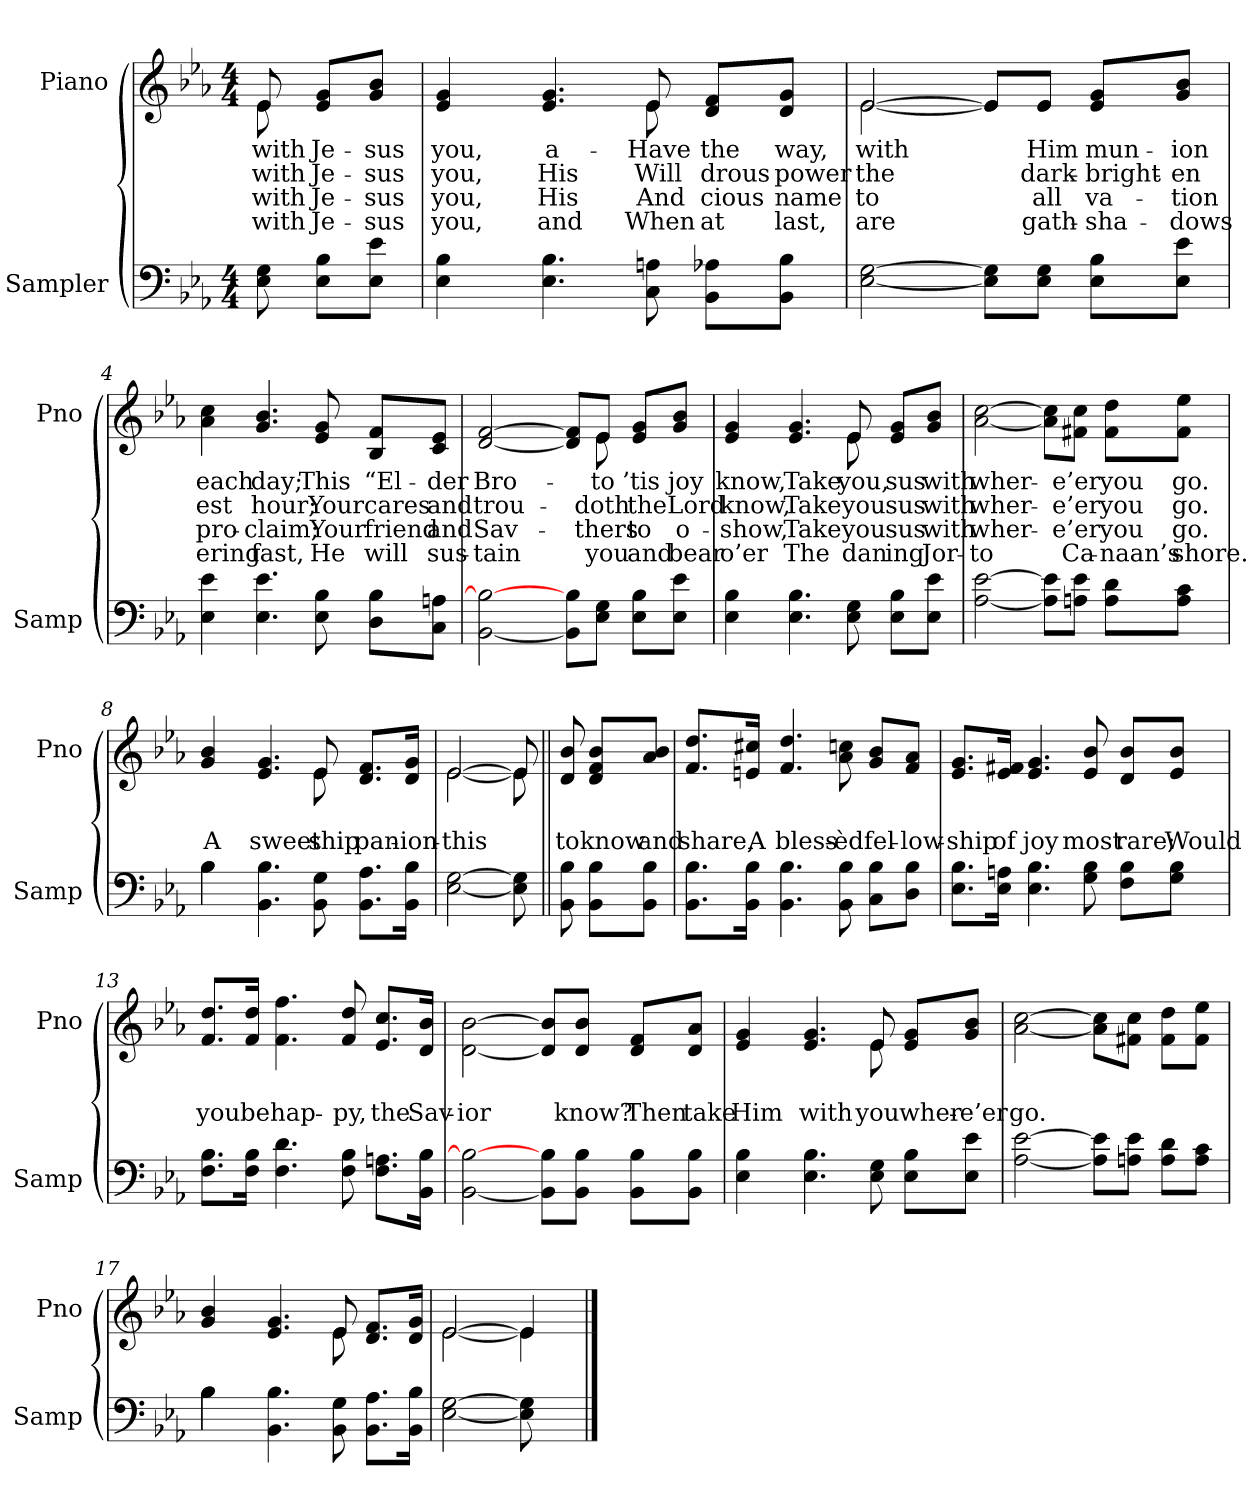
**kern	**kern	**text	**text	**text	**text
*part2	*part1	*part1	*part1	*part1	*part1
*staff2	*staff1	*staff1	*staff1	*staff1	*staff1
*I"Sampler	*I"Piano	*	*	*	*
*I'Samp	*I'Pno	*	*	*	*
*clefF4	*clefG2	*	*	*	*
*k[b-e-a-]	*k[b-e-a-]	*	*	*	*
*E-:	*E-:	*	*	*	*
*M4/4	*M4/4	*	*	*	*
=1	=1	=1	=1	=1	=1
*	*^	*	*	*	*
8E- 8G	8e-/	8e-	with	with	with	with
8E-\ 8B-\L	8e-/ 8g/L	4ryy	Je-	Je-	Je-	Je-
8E-\ 8e-\J	8g/ 8b-/J	.	-sus	-sus	-sus	-sus
=2	=2	=2	=2	=2	=2	=2
4E- 4B-	4e- 4g	8ryy	you,	you,	you,	you,
*	*v	*v	*	*	*	*
4.E- 4.B-	4.e- 4.g	a-	His	His	and
*	*^	*	*	*	*
8C 8An	8e-/	8e-	Have	Will	And	When
8BB-\ 8A-X\L	8d/ 8f/L	4ryy	the	-drous	-cious	at
8BB-\ 8B-\J	8d/ 8g/J	.	way,	power	name	last,
=3	=3	=3	=3	=3	=3	=3
[2E- [2G	[2e-/	[2e-	with	the	to	are
8E-]\ 8G]\L	8e-/L]	8e-/L]	.	.	.	.
8E-\ 8G\J	8e-/J	8e-/J	Him	dark-	all	gath-
8E-\ 8B-\L	8e-/ 8g/L	4ryy	-mun-	bright-	-va-	sha-
8E-\ 8e-\J	8g/ 8b-/J	.	-ion	-en	-tion	-dows
*	*v	*v	*	*	*	*
=4	=4	=4	=4	=4	=4
4E- 4e-	4a- 4cc	each	-est	pro-	-ering
4.E- 4.e-	4.g 4.b-	day;	hour;	-claim;	fast,
8E- 8B-	8e- 8g	This	Your	Your	He
8D\ 8B-\L	8B-/ 8f/L	“El-	cares	friend	will
8C\ 8An\J	8c/ 8e-/J	-der	and	and	sus-
=5	=5	=5	=5	=5	=5
*	*^	*	*	*	*
[2BB- 2B-_	[2d [2f	8ryy	Bro-	trou-	Sav-	-tain
*	*v	*v	*	*	*	*
8BB-]\ 8B-\L	8d]/ 8f]/L	.	.	.	.
*	*^	*	*	*	*
8E-\ 8G\J	8e-/J	8e-	to	doth	-thers	you
8E-\ 8B-\L	8e-/ 8g/L	4ryy	’tis	the	to	and
8E-\ 8e-\J	8g/ 8b-/J	.	joy	Lord	o-	bear
=6	=6	=6	=6	=6	=6	=6
4E- 4B-	4e- 4g	8ryy	know,	know,	show,	o’er
*	*v	*v	*	*	*	*
4.E- 4.B-	4.e- 4.g	Take	Take	Take	The
*	*^	*	*	*	*
8E- 8G	8e-/	8e-	you,	you	you	-dan
8E-\ 8B-\L	8e-/ 8g/L	4ryy	-sus	-sus	-sus	-ing
8E-\ 8e-\J	8g/ 8b-/J	.	with	with	with	Jor-
*	*v	*v	*	*	*	*
=7	=7	=7	=7	=7	=7
[2A- [2e-	[2a- [2cc	wher-	wher-	wher-	to
8A-]\ 8e-]\L	8a-]\ 8cc]\L	.	.	.	.
8An\ 8e-\J	8f#X\ 8cc\J	-e’er	-e’er	-e’er	Ca-
8A\ 8d\L	8f#\ 8dd\L	you	you	you	-naan’s
8A\ 8c\J	8f#\ 8ee-\J	go.	go.	go.	shore.
=8	=8	=8	=8	=8	=8
*^	*^	*	*	*	*
4B-\	4B-	4g 4b-	8ryy	.	A	.	.
*	*	*v	*v	*	*	*	*
4.BB- 4.B-	2.ryy	4.e- 4.g	.	sweet	.	.
*	*	*^	*	*	*	*
8BB- 8G	.	8e-/	8e-	.	-ship	.	.
8.BB-\ 8.A-\L	.	8.d/ 8.f/L	4ryy	.	-pan-	.	.
16BB-\ 16B-\Jk	.	16d/ 16g/Jk	.	.	-ion-	.	.
*v	*v	*	*	*	*	*	*
=9	=9	=9	=9	=9	=9	=9
[2E- [2G	[2e-/	[2e-	.	this	.	.
8E-] 8G]	8e-/]	8e-]	.	.	.	.
=10||	=10||	=10||	=10||	=10||	=10||	=10||
!	!LO:TX:t=Refrain	!	!	!	!	!
*	*v	*v	*	*	*	*
8BB- 8B-	8d 8b-	.	to	.	.
8BB-\ 8B-\L	8d/ 8f/ 8b-/L	.	know	.	.
8BB-\ 8B-\J	8a-/ 8b-/J	.	and	.	.
=11	=11	=11	=11	=11	=11
8.BB-\ 8.B-\L	8.f/ 8.dd/L	.	share,	.	.
16BB-\ 16B-\Jk	16en/ 16cc#X/Jk	.	A	.	.
4.BB- 4.B-	4.f 4.dd	.	bless-	.	.
8BB- 8B-	8a- 8ccn	.	-èd	.	.
8C\ 8B-\L	8g/ 8b-/L	.	fel-	.	.
8D\ 8B-\J	8f/ 8a-/J	.	-low-	.	.
=12	=12	=12	=12	=12	=12
8.E-\ 8.B-\L	8.e-/ 8.g/L	.	-ship	.	.
16E-\ 16An\Jk	16e-/ 16f#X/Jk	.	of	.	.
4.E- 4.B-	4.e- 4.g	.	joy	.	.
8G 8B-	8e- 8b-	.	most	.	.
8F\ 8B-\L	8d/ 8b-/L	.	rare;	.	.
8G\ 8B-\J	8e-/ 8b-/J	.	Would	.	.
=13	=13	=13	=13	=13	=13
8.F\ 8.B-\L	8.f/ 8.dd/L	.	you	.	.
16F\ 16B-\Jk	16f/ 16dd/Jk	.	be	.	.
4.F 4.d	4.f 4.ff	.	hap-	.	.
8F 8B-	8f 8dd	.	-py,	.	.
8.F\ 8.An\L	8.e-/ 8.cc/L	.	the	.	.
16BB-\ 16B-\Jk	16d/ 16b-/Jk	.	Sav-	.	.
=14	=14	=14	=14	=14	=14
[2BB- 2B-_	[2d\ [2b-\	.	-ior	.	.
8BB-]\ 8B-\L	8d]/ 8b-]/L	.	.	.	.
8BB-\ 8B-\J	8d/ 8b-/J	.	know?	.	.
8BB-\ 8B-\L	8d/ 8f/L	.	Then	.	.
8BB-\ 8B-\J	8d/ 8a-/J	.	take	.	.
=15	=15	=15	=15	=15	=15
*	*^	*	*	*	*
4E-\ 4B-\	4e- 4g	8ryy	.	Him	.	.
*	*v	*v	*	*	*	*
4.E-\ 4.B-\	4.e- 4.g	.	with	.	.
*	*^	*	*	*	*
8E-\ 8G\	8e-/	8e-	.	you	.	.
8E-\ 8B-\L	8e-/ 8g/L	4ryy	.	wher-	.	.
8E-\ 8e-\J	8g/ 8b-/J	.	.	-e’er	.	.
*	*v	*v	*	*	*	*
=16	=16	=16	=16	=16	=16
[2A-\ [2e-\	[2a- [2cc	.	go.	.	.
8A-]\ 8e-]\L	8a-]\ 8cc]\L	.	.	.	.
8An\ 8e-\J	8f#X\ 8cc\J	.	.	.	.
8A\ 8d\L	8f#\ 8dd\L	.	.	.	.
8A\ 8c\J	8f#\ 8ee-\J	.	.	.	.
=17	=17	=17	=17	=17	=17
*^	*^	*	*	*	*
4B-\	4B-	4g 4b-	8ryy	.	.	.	.
*	*	*v	*v	*	*	*	*
4.BB- 4.B-	2.ryy	4.e- 4.g	.	.	.	.
*	*	*^	*	*	*	*
8BB- 8G	.	8e-/	8e-	.	.	.	.
8.BB-\ 8.A-\L	.	8.d/ 8.f/L	4ryy	.	.	.	.
16BB-\ 16B-\Jk	.	16d/ 16g/Jk	.	.	.	.	.
*v	*v	*	*	*	*	*	*
=18	=18	=18	=18	=18	=18	=18
[2E- [2G	[2e-/	[2e-	.	.	.	.
8E-] 8G]	4e-/]	4e-]	.	.	.	.
8ryy	.	.	.	.	.	.
*	*v	*v	*	*	*	*
==	==	==	==	==	==
*-	*-	*-	*-	*-	*-
